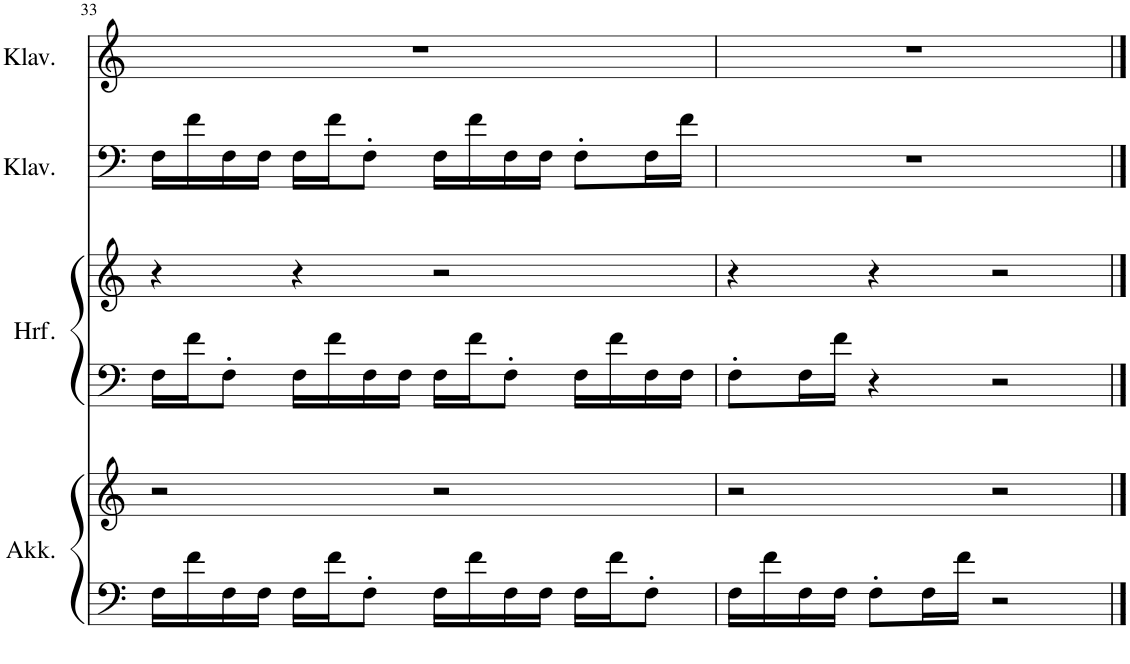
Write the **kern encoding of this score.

**kern	**kern	**kern	**kern	**kern	**kern
*part4	*part4	*part3	*part3	*part2	*part1
*staff6	*staff5	*staff4	*staff3	*staff2	*staff1
*I"Akkordeon	*	*I"Harfe	*	*I"Klavier	*I"Klavier
*I'Akk.	*	*I'Hrf.	*	*I'Klav.	*I'Klav.
!!LO:PB:g=z
*clefF4	*clefG2	*clefF4	*clefG2	*clefF4	*clefG2
*k[]	*k[]	*k[]	*k[]	*k[]	*k[]
*M4/4	*M4/4	*M4/4	*M4/4	*M4/4	*M4/4
=33	=33	=33	=33	=33	=33
16F\LL	2r	16F\LL	4r	16F\LL	1r
16f\	.	16f\J	.	16f\	.
16F\	.	8F'\J	.	16F\	.
16F\JJ	.	.	.	16F\JJ	.
16F\LL	.	16F\LL	4r	16F\LL	.
16f\J	.	16f\	.	16f\J	.
8F'\J	.	16F\	.	8F'\J	.
.	.	16F\JJ	.	.	.
16F\LL	2r	16F\LL	2r	16F\LL	.
16f\	.	16f\J	.	16f\	.
16F\	.	8F'\J	.	16F\	.
16F\JJ	.	.	.	16F\JJ	.
16F\LL	.	16F\LL	.	8F'\L	.
16f\J	.	16f\	.	.	.
8F'\J	.	16F\	.	16F\L	.
.	.	16F\JJ	.	16f\JJ	.
=34	=34	=34	=34	=34	=34
16F\LL	2r	8F'\L	4r	1r	1r
16f\	.	.	.	.	.
16F\	.	16F\L	.	.	.
16F\JJ	.	16f\JJ	.	.	.
8F'\L	.	4r	4r	.	.
16F\L	.	.	.	.	.
16f\JJ	.	.	.	.	.
2r	2r	2r	2r	.	.
==	==	==	==	==	==
*-	*-	*-	*-	*-	*-
